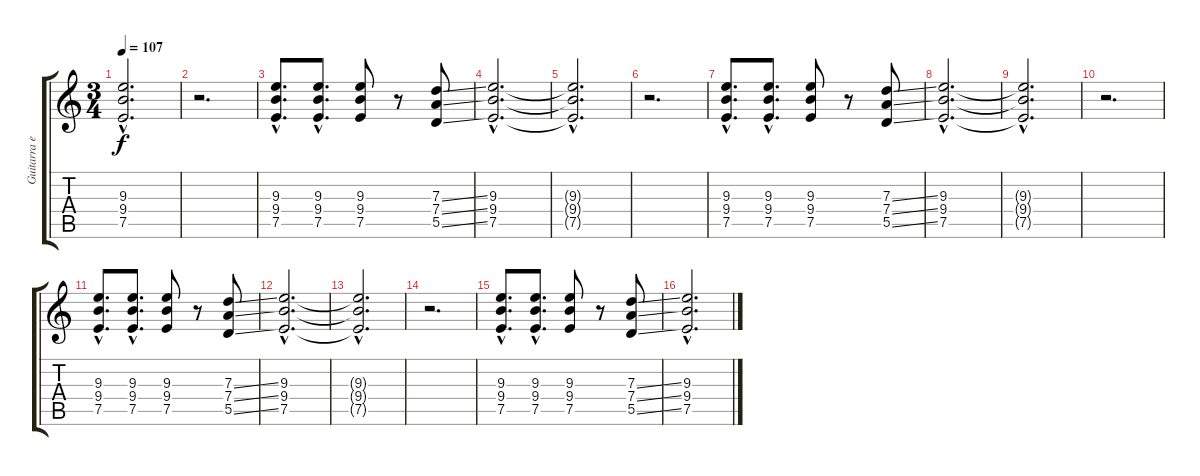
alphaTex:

\track ("Guitarra eléctrica 1" "Guitarra e") {instrument distortionguitar}
\staff {score tabs}
\tuning (E4 B3 G3 D3 A2 E2) {hide}
\ts (3 4)
\tempo 107
\clef g2
\ks c
(9.3{hac t} 9.4{hac t} 7.5{hac t}).2{d dy f} |
r.2{d} |
(9.3{hac} 9.4{hac} 7.5{hac}).8{d} (9.3{hac} 9.4{hac} 7.5{hac}).8{d} (9.3 9.4 7.5).8 r.8 (7.3{ss} 7.4{ss} 5.5{ss}).8 |
(9.3{hac} 9.4{hac} 7.5{hac}).2{d} |
(9.3{hac t} 9.4{hac t} 7.5{hac t}).2{d} |
r.2{d} |
(9.3{hac} 9.4{hac} 7.5{hac}).8{d} (9.3{hac} 9.4{hac} 7.5{hac}).8{d} (9.3 9.4 7.5).8 r.8 (7.3{ss} 7.4{ss} 5.5{ss}).8 |
(9.3{hac} 9.4{hac} 7.5{hac}).2{d} |
(9.3{hac t} 9.4{hac t} 7.5{hac t}).2{d} |
r.2{d} |
(9.3{hac} 9.4{hac} 7.5{hac}).8{d} (9.3{hac} 9.4{hac} 7.5{hac}).8{d} (9.3 9.4 7.5).8 r.8 (7.3{ss} 7.4{ss} 5.5{ss}).8 |
(9.3{hac} 9.4{hac} 7.5{hac}).2{d} |
(9.3{hac t} 9.4{hac t} 7.5{hac t}).2{d} |
r.2{d} |
(9.3{hac} 9.4{hac} 7.5{hac}).8{d} (9.3{hac} 9.4{hac} 7.5{hac}).8{d} (9.3 9.4 7.5).8 r.8 (7.3{ss} 7.4{ss} 5.5{ss}).8 |
(9.3{hac} 9.4{hac} 7.5{hac}).2{d}
